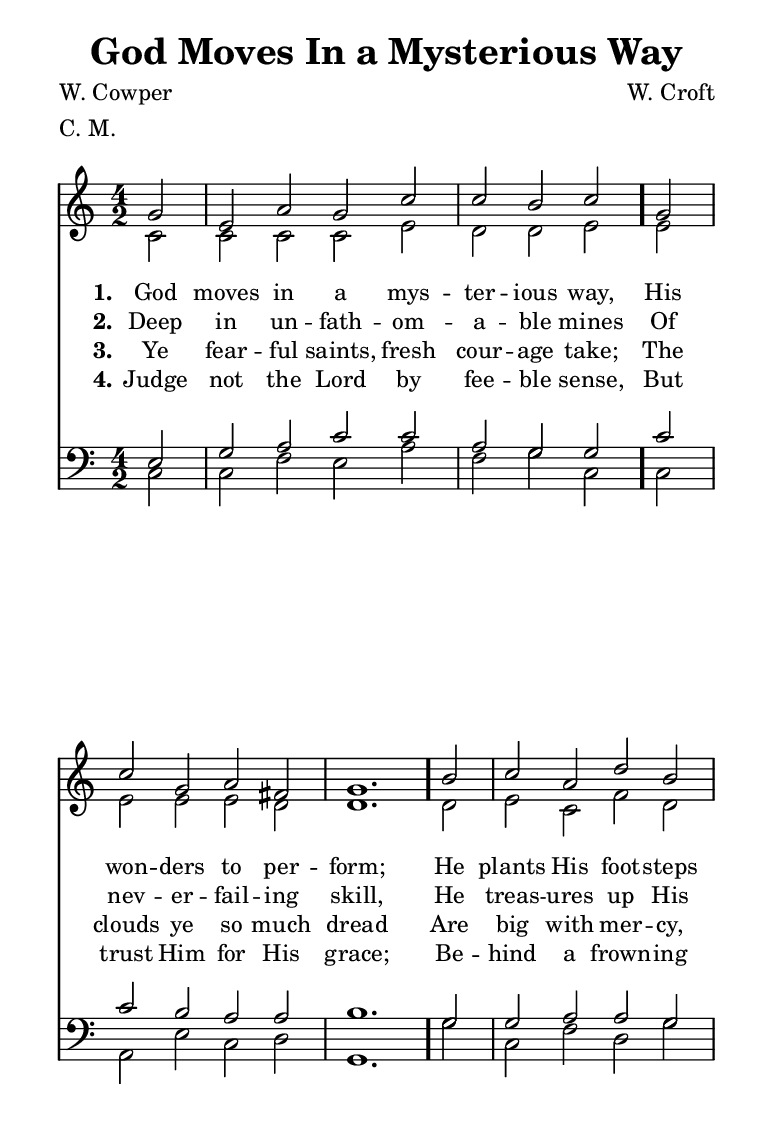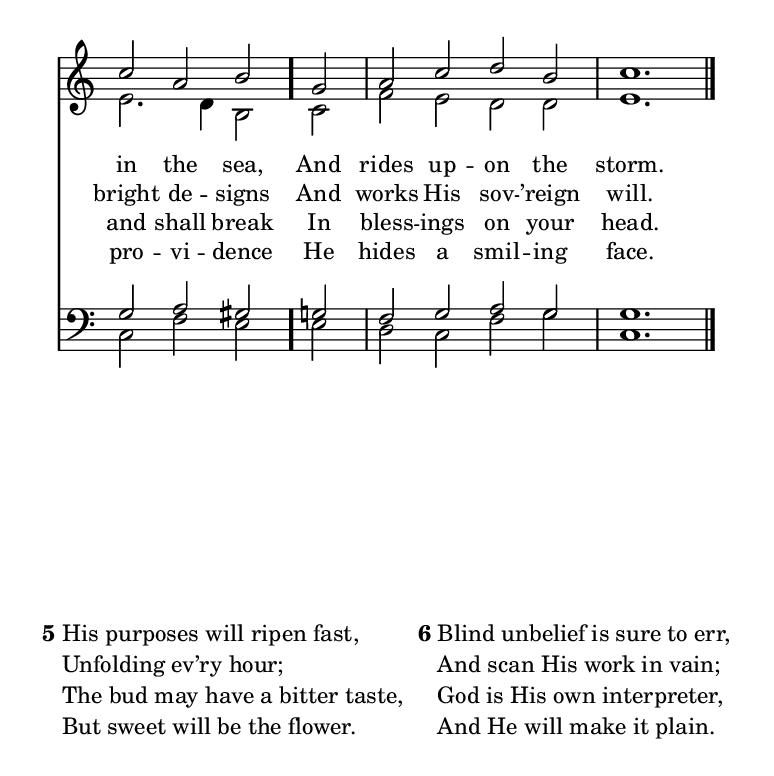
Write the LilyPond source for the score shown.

\include "common/global.ily"
\paper {
  \include "common/paper.ily"
  ragged-last-bottom = ##t
  systems-per-page = ##f
  system-count = #(cond (is-eogsized 2) (#t #f))
}

\header{
  hymnnumber = "161"
  title = "God Moves In a Mysterious Way"
  tunename = "St. Ann"
  meter = "C. M."
  poet = "W. Cowper"
  composer = "W. Croft"
  %copyright = ""
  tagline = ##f
}

global = {
  \include "common/overrides.ily"
  \override Staff.TimeSignature.style = #'()
  \time 4/2
  \override Score.MetronomeMark.transparent = ##t % hide all fermata changes too
  \tempo 2=80
  \key c \major
  \partial 2
  \autoBeamOff
}

notesSoprano = {
\global
\relative c'' {

  g2 | e a g c | c b c
  g | c g a fis | g1.

  b2 | c a d b | c a b
  g | a c d b | c1.

  \bar "|."

}
}

notesAlto = {
\global
\relative e' {

  c2 | c c c e | d d e
  e | e e e d | d1.

  d2 | e c f d | e2. d4 b2
  c2 | f e d d | e1.

}
}

notesTenor = {
\global
\relative a {

  e2 | g a c c | a g g
  c | c b a a | b1.

  g2 | g a a g | g a gis
  g | f g a g | g1.

}
}

notesBass = {
\global
\relative f {

  c2 | c f e a | f g c,
  c | a e' c d | g,1.

  g'2 | c, f d g | c, f e
  e | d c f g | c,1.

}
}

wordsA = \lyricmode {
\set stanza = "1."

God moves in a mys -- ter -- ious way, \bar "."
His won -- ders to per -- form; \bar "."
He plants His foot -- steps in the sea, \bar "."
And rides up -- on the storm. \bar "."

}

wordsB = \lyricmode {
\set stanza = "2."

Deep in un -- fath -- om -- a -- ble mines
Of nev -- er -- fail -- ing skill,
He treas -- ures up His bright de -- signs
And works His sov -- ’reign will.

}

wordsC = \lyricmode {
\set stanza = "3."

Ye fear -- ful saints, fresh cour -- age take;
The clouds ye so much dread
Are big with mer -- cy, and shall break
In bless -- ings on your head.

}

wordsD = \lyricmode {
\set stanza = "4."

Judge not the Lord by fee -- ble sense,
But trust Him for His grace;
Be -- hind a frown -- ing pro -- vi -- dence
He hides a smil -- ing face.

}

wordsE = \markuplist {

\line { His purposes will ripen fast, }
\line { Unfolding ev’ry hour; }
\line { The bud may have a bitter taste, }
\line { But sweet will be the flower. }

}

wordsF = \markuplist {

\line { Blind unbelief is sure to err, }
\line { And scan His work in vain; }
\line { God is His own interpreter, }
\line { And He will make it plain. }

}

\score {
  \context ChoirStaff <<
    \context Staff = upper <<
      \set ChoirStaff.systemStartDelimiter = #'SystemStartBar
      \context Voice  = sopranos { \voiceOne << \notesSoprano >> }
      \context Voice  = altos { \voiceTwo << \notesAlto >> }
      \context Lyrics = one   \lyricsto sopranos \wordsA
      \context Lyrics = two   \lyricsto sopranos \wordsB
      \context Lyrics = three \lyricsto sopranos \wordsC
      \context Lyrics = four  \lyricsto sopranos \wordsD
    >>
    \context Staff = men <<
      \clef bass
      \context Voice  = tenors { \voiceOne << \notesTenor >> }
      \context Voice  = basses { \voiceTwo << \notesBass >> }
    >>
  >>
  \layout {
    \include "common/layout.ily"
  }
  \midi{
    \include "common/midi.ily"
  }
}

\noPageBreak

\markup { \fill-line {
  \hspace #0.1
  \line{ \bold 5 \column { \wordsE } }
  \hspace #0.1
  \line{ \bold 6 \column { \wordsF } }
  \hspace #0.1
} }

\version "2.18.2"  % necessary for upgrading to future LilyPond versions.

% vi:set et ts=2 sw=2 ai nocindent syntax=lilypond:
